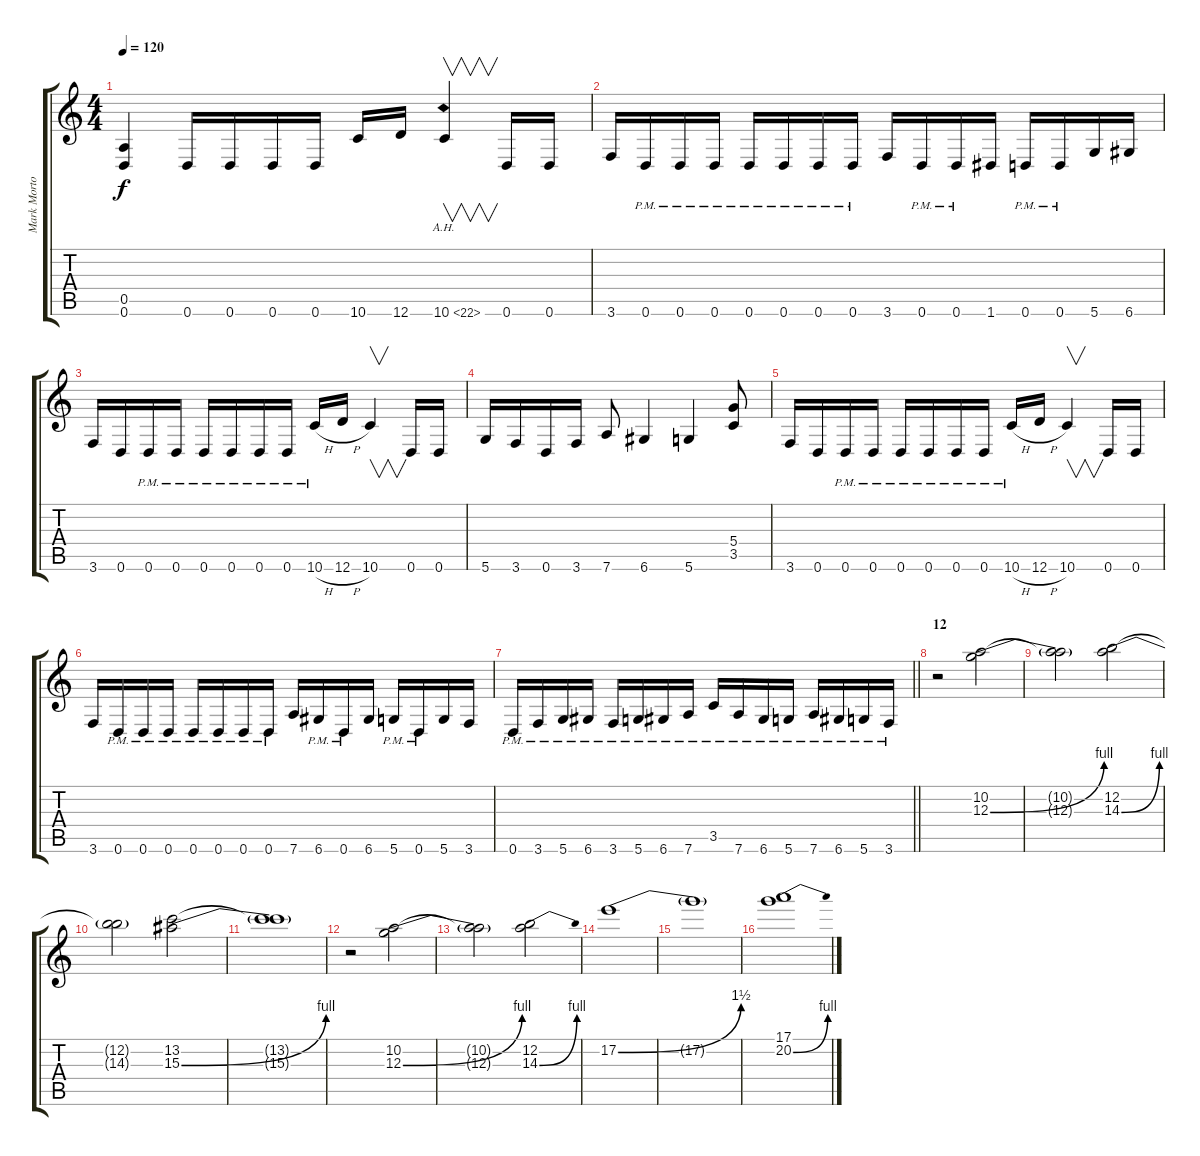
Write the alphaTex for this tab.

\track ("Mark Morton" "Mark Morto") {solo instrument distortionguitar}
\staff {score tabs}
\tuning (E4 B3 G3 D3 A2 D2) {hide}
\ts (4 4)
\tempo 120
\clef g2
\ks c
(0.5 0.6).4{dy f} 0.6.16 0.6.16 0.6.16 0.6.16 10.6.16 12.6.16 10.6{ah 12}.4{v} 0.6.16 0.6.16 |
3.6.16 0.6{pm}.16 0.6{pm}.16 0.6{pm}.16 0.6{pm}.16 0.6{pm}.16 0.6{pm}.16 0.6{pm}.16 3.6.16 0.6{pm}.16 0.6{pm}.16 1.6.16 0.6{pm}.16 0.6{pm}.16 5.6.16 6.6.16 |
3.6.16 0.6.16 0.6{pm}.16 0.6{pm}.16 0.6{pm}.16 0.6{pm}.16 0.6{pm}.16 0.6{pm}.16 10.6{h pm}.16 12.6{h}.16 10.6.4{v} 0.6.16 0.6.16 |
5.6.16 3.6.16 0.6.16 3.6.16 7.6.8 6.6.4 5.6.4 (5.4 3.5).8 |
3.6.16 0.6.16 0.6{pm}.16 0.6{pm}.16 0.6{pm}.16 0.6{pm}.16 0.6{pm}.16 0.6{pm}.16 10.6{h pm}.16 12.6{h}.16 10.6.4{v} 0.6.16 0.6.16 |
3.6.16 0.6{pm}.16 0.6{pm}.16 0.6{pm}.16 0.6{pm}.16 0.6{pm}.16 0.6{pm}.16 0.6{pm}.16 7.6.16 6.6{pm}.16 0.6{pm}.16 6.6.16 5.6{pm}.16 0.6{pm}.16 5.6.16 3.6.16 |
\barLineRight lightlight
0.6{pm}.16 3.6{pm}.16 5.6{pm}.16 6.6{pm}.16 3.6{pm}.16 5.6{pm}.16 6.6{pm}.16 7.6{pm}.16 3.5{pm}.16 7.6{pm}.16 6.6{pm}.16 5.6{pm}.16 7.6{pm}.16 6.6{pm}.16 5.6{pm}.16 3.6{pm}.16 |
\section ("" "12")
r.2 (10.2 12.3{be (bend 0 0 60 4)}).2 |
(10.2{t} 12.3{t}).2 (12.2 14.3{be (bend 0 0 60 4)}).2 |
(12.2{t} 14.3{t}).2 (13.2 15.3{be (bend 0 0 60 4)}).2 |
(13.2{t} 15.3{t}).1 |
r.2 (10.2 12.3{be (bend 0 0 60 4)}).2 |
(10.2{t} 12.3{t}).2 (12.2 14.3{be (bend 0 0 60 4)}).2 |
17.2{be (bend 0 0 60 6)}.1 |
17.2{t}.1 |
(17.1 20.2{be (bend 0 0 60 4)}).1
